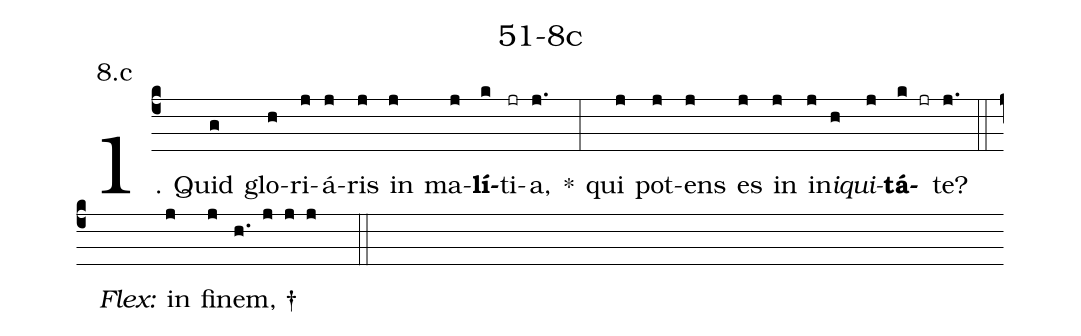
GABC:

name: 51-8c;
annotation: 8.c;
%%
(c4)1. Quid(g) glo(h)ri(j)á(j)ris(j) in(j) ma(j)<b>lí</b>(k)ti(jr)a,(j.) *(:) qui(j) pot(j)ens(j) es(j) in(j) in(j)<i>i</i>(h)<i>qui</i>(j)<b>tá</b>(k jr)te?(j.) (::)
<i>Flex:</i>()  in(j) fi(j)nem, †(h. j j j  ::)
